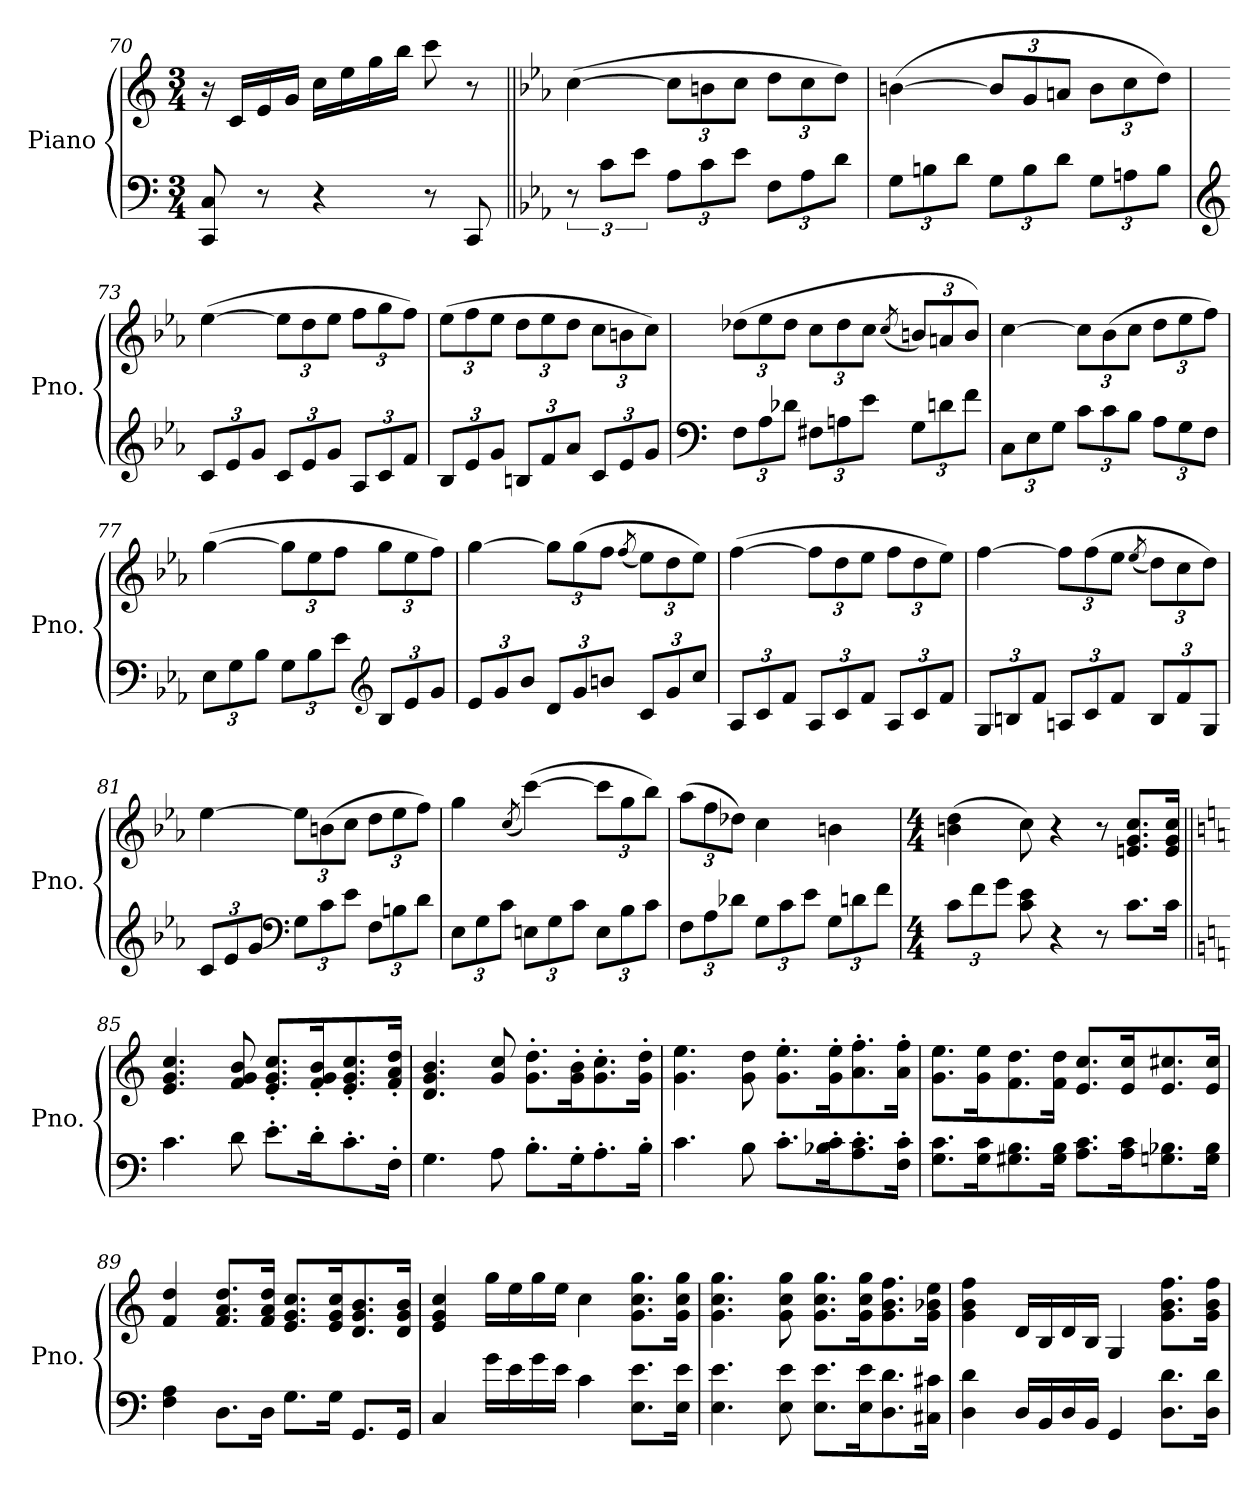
**kern	**kern
*part1	*part1
*staff2	*staff1
*I"Piano	*
*I'Pno.	*
*clefF4	*clefG2
*k[]	*k[]
*M3/4	*M3/4
=70	=70
8CC/ 8C/	16r
.	16c/LL
8r	16e/
.	16g/JJ
4r	16cc\LL
.	16ee\
.	16gg\
.	16bb\JJ
8r	8ccc\
8CC/	8r
=71||	=71||
*k[b-e-a-]	*k[b-e-a-]
12r	(>[4cc\
12c\L	.
12e-\J	.
*Xbrackettup	*Xbrackettup
12A-\L	12cc\L]
12c\	12bn\
12e-\J	12cc\J
12F\L	12dd\L
12A-\	12cc\
12d\J	12dd\J)
!!LO:LB:g=z
=72	=72
12G\L	(>[4bn\
12Bn\	.
12d\J	.
12G\L	12b/L]
12B\	12g/
12d\J	12an/J
12G\L	12b\L
12An\	12cc\
12B\J	12dd\J)
=73	=73
*clefG2	*
12c/L	(>[4ee-\
12e-/	.
12g/J	.
12c/L	12ee-\L]
12e-/	12dd\
12g/J	12ee-\J
12A-/L	12ff\L
12c/	12gg\
12f/J	12ff\J)
=74	=74
12B-/L	(>12ee-\L
12e-/	12ff\
12g/J	12ee-\J
12Bn/L	12dd\L
12f/	12ee-\
12a-/J	12dd\J
12c/L	12cc\L
12e-/	12bn\
12g/J	12cc\J)
=75	=75
*clefF4	*
12F\L	(>12dd-X\L
12A-\	12ee-\
12d-X\J	12dd-\J
12F#X\L	12cc\L
12An\	12dd-\
12e-\J	12cc\J
.	(<8qcc/
12G\L	12bn/L)
12dn\	12an/
12f\J	12b/J)
!!LO:LB:g=z
=76	=76
12C\L	[4cc\
12E-\	.
12G\J	.
12c\L	12cc\L]
12c\	(>12b-\
12B-\J	12cc\J
12A-\L	12dd\L
12G\	12ee-\
12F\J	12ff\J)
=77	=77
12E-\L	(>[4gg\
12G\	.
12B-\J	.
12G\L	12gg\L]
12B-\	12ee-\
12e-\J	12ff\J
*clefG2	*
12B-/L	12gg\L
12e-/	12ee-\
12g/J	12ff\J)
=78	=78
12e-/L	[4gg\
12g/	.
12b-/J	.
12d/L	12gg\L]
12g/	(>12gg\
12bn/J	12ff\J
.	(<8qff/
12c/L	12ee-\L)
12g/	12dd\
12cc/J	12ee-\J)
=79	=79
12A-/L	(>[4ff\
12c/	.
12f/J	.
12A-/L	12ff\L]
12c/	12dd\
12f/J	12ee-\J
12A-/L	12ff\L
12c/	12dd\
12f/J	12ee-\J)
!!LO:LB:g=z
=80	=80
12G/L	[4ff\
12Bn/	.
12f/J	.
12An/L	12ff\L]
12c/	(>12ff\
12f/J	12ee-\J
.	(<8qee-/
12B/L	12dd\L)
12f/	12cc\
12G/J	12dd\J)
=81	=81
12c/L	[4ee-\
12e-/	.
12g/J	.
*clefF4	*
12G\L	12ee-\L]
12c\	(>12bn\
12e-\J	12cc\J
12F\L	12dd\L
12Bn\	12ee-\
12d\J	12ff\J)
=82	=82
12E-\L	4gg\
12G\	.
12c\J	.
.	(<8qcc/
12En\L	(>[4ccc\)
12G\	.
12c\J	.
12E\L	12ccc\L]
12B-\	12gg\
12c\J	12bb-\J)
!!LO:LB:g=z
=83	=83
12F\L	(>12aa-\L
12A-\	12ff\
12d-X\J	12dd-X\J)
12G\L	4cc\
12c\	.
12e-\J	.
12G\L	4bn\
12dn\	.
12f\J	.
=84	=84
*M4/4	*M4/4
12c\L	(>4bn\ 4dd\
12f\	.
12g\J	.
8c\ 8e-\	8cc\)
4r	4r
8r	8r
8.c\L	8.en/ 8.g/ 8.cc/L
16c\Jk	16e/ 16g/ 16cc/Jk
=85||	=85||
*k[]	*k[]
4.c\	4.e/ 4.g/ 4.cc/
8d\	8f/ 8g/ 8b/
8.e'\L	8.e/' 8.g/' 8.cc/'L
16d'\K	16f/' 16g/' 16b/'K
8.c'\	8.e/' 8.g/' 8.cc/'
16F'\Jk	16f/' 16a/' 16dd/'Jk
!!LO:LB:g=z
=86	=86
4.G\	4.d/ 4.g/ 4.b/
8A\	8g/ 8cc/
8.B'\L	8.g\' 8.dd\'L
16G'\K	16g\' 16b\'K
8.A'\	8.g\' 8.cc\'
16B'\Jk	16g\' 16dd\'Jk
=87	=87
4.c\	4.g\ 4.ee\
8B\	8g\ 8dd\
8.c'\L	8.g\' 8.ee\'L
16B-X\' 16c\'K	16g\' 16ee\'K
8.A\' 8.c\'	8.a\' 8.ff\'
16F\' 16c\'Jk	16a\' 16ff\'Jk
=88	=88
8.G\ 8.c\L	8.g\ 8.ee\L
16G\ 16c\K	16g\ 16ee\K
8.G#X\ 8.B\	8.f\ 8.dd\
16G#\ 16B\Jk	16f\ 16dd\Jk
8.A\ 8.c\L	8.e/ 8.cc/L
16A\ 16c\K	16e/ 16cc/K
8.Gn\ 8.B-X\	8.e/ 8.cc#X/
16G\ 16B-\Jk	16e/ 16cc#/Jk
=89	=89
4F\ 4A\	4f/ 4dd/
8.D\L	8.f/ 8.a/ 8.dd/L
16D\Jk	16f/ 16a/ 16dd/Jk
8.G\L	8.e/ 8.g/ 8.cc/L
16G\Jk	16e/ 16g/ 16cc/K
8.GG/L	8.d/ 8.g/ 8.b/
16GG/Jk	16d/ 16g/ 16b/Jk
!!LO:PB:g=z
=90	=90
4C/	4e/ 4g/ 4cc/
16g\LL	16gg\LL
16e\	16ee\
16g\	16gg\
16e\JJ	16ee\JJ
4c\	4cc\
8.E\ 8.e\L	8.g\ 8.cc\ 8.gg\L
16E\ 16e\Jk	16g\ 16cc\ 16gg\Jk
=91	=91
4.E\ 4.e\	4.g\ 4.cc\ 4.gg\
8E\ 8e\	8g\ 8cc\ 8gg\
8.E\ 8.e\L	8.g\ 8.cc\ 8.gg\L
16E\ 16e\K	16g\ 16cc\ 16gg\K
8.D\ 8.d\	8.g\ 8.b\ 8.ff\
16C#X\ 16c#X\Jk	16g\ 16b-X\ 16ee\Jk
=92	=92
4D\ 4d\	4g\ 4b\ 4ff\
16D/LL	16d/LL
16BB/	16B/
16D/	16d/
16BB/JJ	16B/JJ
4GG/	4G/
8.D\ 8.d\L	8.g\ 8.b\ 8.ff\L
16D\ 16d\Jk	16g\ 16b\ 16ff\Jk
=	=
*-	*-
